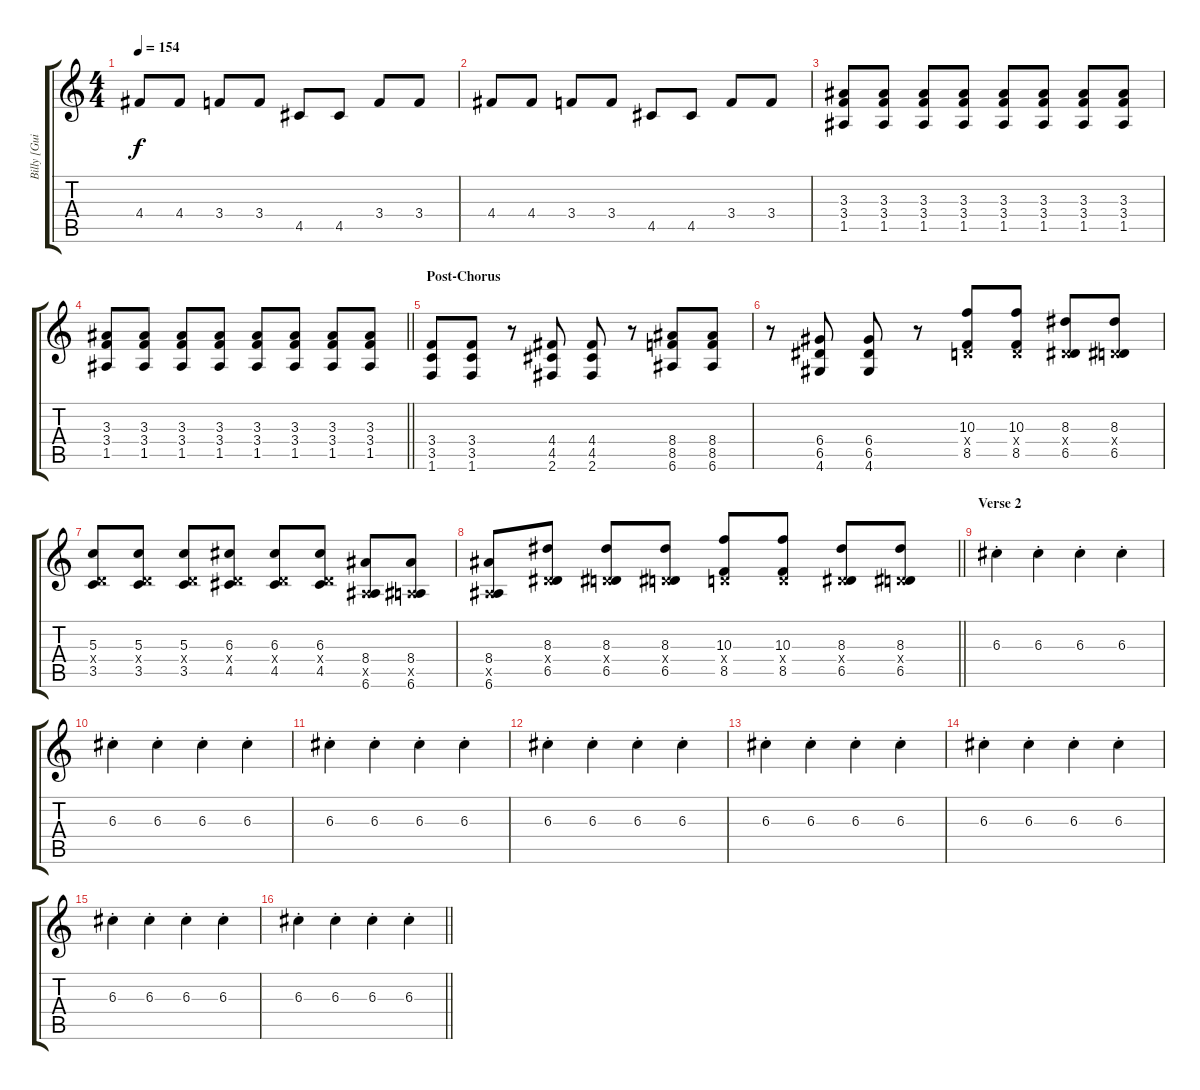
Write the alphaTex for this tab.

\track ("Billy [Guitar]" "Billy [Gui") {instrument distortionguitar}
\staff {score tabs}
\tuning (E4 B3 G3 D3 A2 E2) {hide}
\ts (4 4)
\tempo 154
\clef g2
\ks c
4.4.8{dy f} 4.4.8 3.4.8 3.4.8 4.5.8 4.5.8 3.4.8 3.4.8 |
4.4.8 4.4.8 3.4.8 3.4.8 4.5.8 4.5.8 3.4.8 3.4.8 |
(3.3 3.4 1.5).8 (3.3 3.4 1.5).8 (3.3 3.4 1.5).8 (3.3 3.4 1.5).8 (3.3 3.4 1.5).8 (3.3 3.4 1.5).8 (3.3 3.4 1.5).8 (3.3 3.4 1.5).8 |
\barLineRight lightlight
(3.3 3.4 1.5).8 (3.3 3.4 1.5).8 (3.3 3.4 1.5).8 (3.3 3.4 1.5).8 (3.3 3.4 1.5).8 (3.3 3.4 1.5).8 (3.3 3.4 1.5).8 (3.3 3.4 1.5).8 |
\section ("" "Post-Chorus")
(3.4 3.5 1.6).8 (3.4 3.5 1.6).8 r.8 (4.4 4.5 2.6).8 (4.4 4.5 2.6).8 r.8 (8.4 8.5 6.6).8 (8.4 8.5 6.6).8 |
r.8 (6.4 6.5 4.6).8 (6.4 6.5 4.6).8 r.8 (10.3 0.4{x} 8.5).8 (10.3 0.4{x} 8.5).8 (8.3 0.4{x} 6.5).8 (8.3 0.4{x} 6.5).8 |
(5.3 0.4{x} 3.5).8 (5.3 0.4{x} 3.5).8 (5.3 0.4{x} 3.5).8 (6.3 0.4{x} 4.5).8 (6.3 0.4{x} 4.5).8 (6.3 0.4{x} 4.5).8 (8.4 0.5{x} 6.6).8 (8.4 0.5{x} 6.6).8 |
\barLineRight lightlight
(8.4 0.5{x} 6.6).8 (8.3 0.4{x} 6.5).8 (8.3 0.4{x} 6.5).8 (8.3 0.4{x} 6.5).8 (10.3 0.4{x} 8.5).8 (10.3 0.4{x} 8.5).8 (8.3 0.4{x} 6.5).8 (8.3 0.4{x} 6.5).8 |
\section ("" "Verse 2")
6.3{st}.4 6.3{st}.4 6.3{st}.4 6.3{st}.4 |
6.3{st}.4 6.3{st}.4 6.3{st}.4 6.3{st}.4 |
6.3{st}.4 6.3{st}.4 6.3{st}.4 6.3{st}.4 |
6.3{st}.4 6.3{st}.4 6.3{st}.4 6.3{st}.4 |
6.3{st}.4 6.3{st}.4 6.3{st}.4 6.3{st}.4 |
6.3{st}.4 6.3{st}.4 6.3{st}.4 6.3{st}.4 |
6.3{st}.4 6.3{st}.4 6.3{st}.4 6.3{st}.4 |
\barLineRight lightlight
6.3{st}.4 6.3{st}.4 6.3{st}.4 6.3{st}.4
